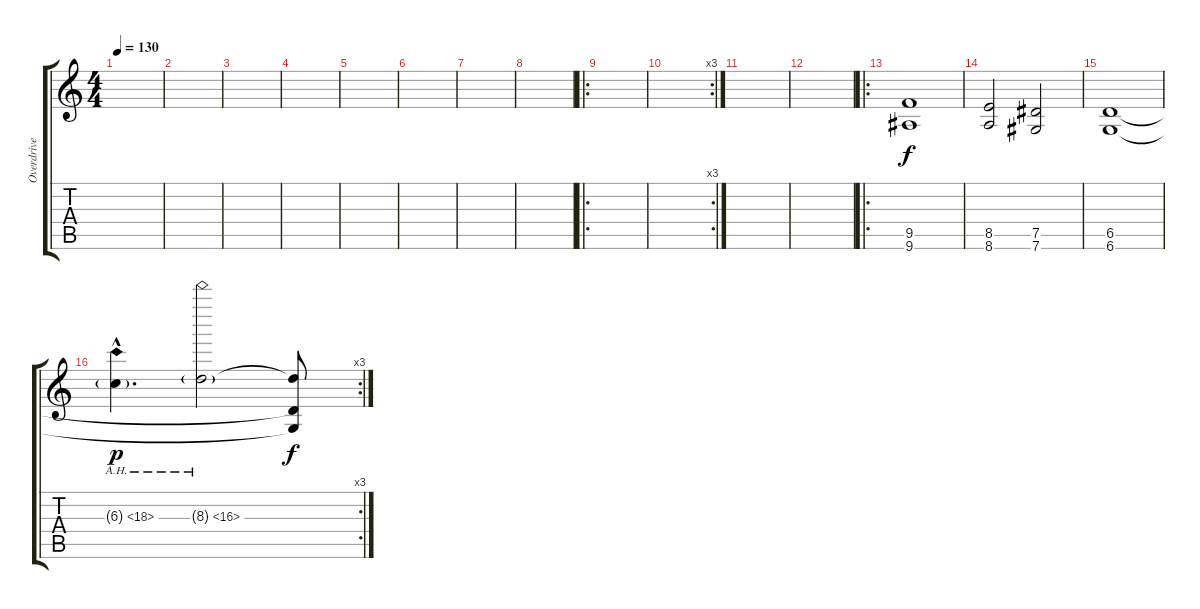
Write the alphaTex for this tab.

\track ("Overdrive" "Overdrive") {instrument overdrivenguitar}
\staff {score tabs}
\tuning (Eb4 Bb3 Gb3 Db3 Ab2 Db2) {hide}
\ts (4 4)
\tempo 130
\clef g2
\ks c
|
|
|
|
|
|
|
|
\ro
|
\rc 3
|
|
|
\ro
(9.5 9.6).1 |
(8.5 8.6).2 (7.5 7.6).2 |
(6.5 6.6).1 |
\rc 3
6.3{ah 12 g hac}.4{d dy p} 8.3{ah 8 g}.2 (8.3{t} 6.5{t} 6.6{t}).8{dy f}
